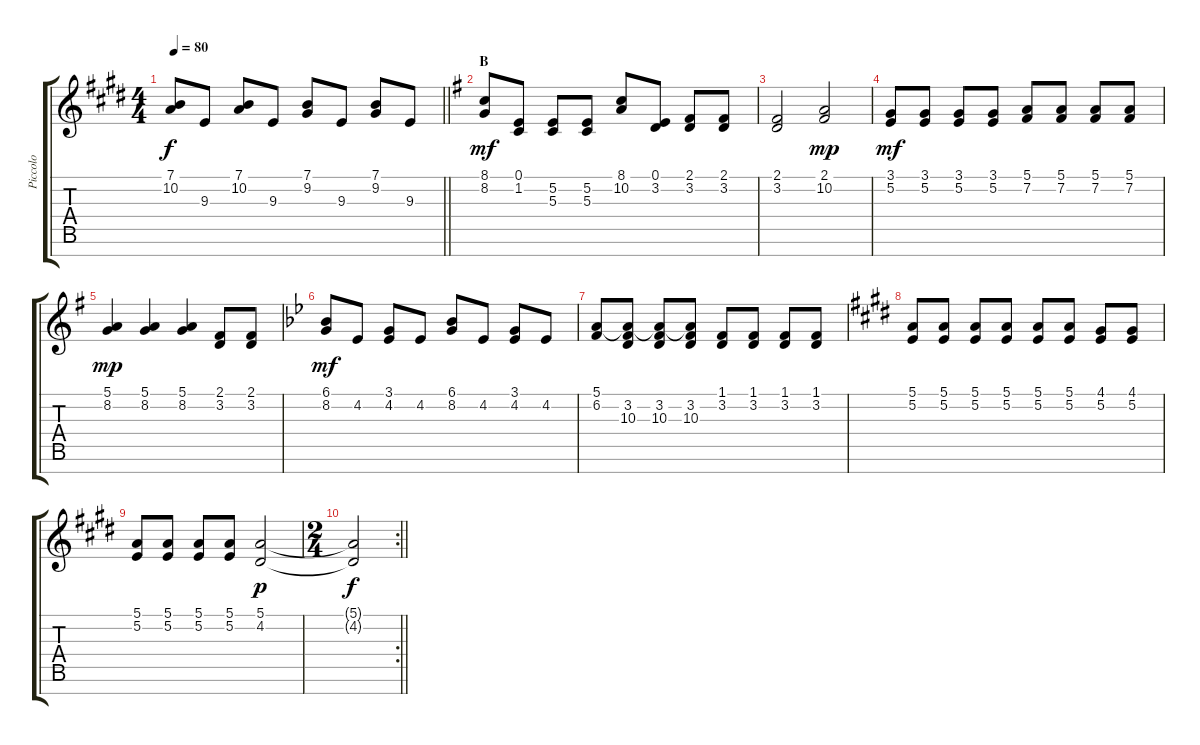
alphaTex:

\track ("Piccolo" "Piccolo") {instrument piccolo}
\staff {score tabs}
\tuning (E4 B3 G3 D3 A2 E2 B1) {hide}
\ts (4 4)
\tempo 80
\clef g2
\barLineRight lightlight
\ks e
(7.1 10.2).8{dy f} 9.3.8 (7.1 10.2).8 9.3.8 (7.1 9.2).8 9.3.8 (7.1 9.2).8 9.3.8 |
\section ("" "B")
\ks g
(8.1 8.2).8{dy mf} (0.1 1.2).8 (5.2 5.3).8 (5.2 5.3).8 (8.1 10.2).8 (0.1 3.2).8 (2.1 3.2).8 (2.1 3.2).8 |
(2.1 3.2).2 (2.1 10.2).2{dy mp} |
(3.1 5.2).8{dy mf} (3.1 5.2).8 (3.1 5.2).8 (3.1 5.2).8 (5.1 7.2).8 (5.1 7.2).8 (5.1 7.2).8 (5.1 7.2).8 |
(5.1 8.2).4{dy mp} (5.1 8.2).4 (5.1 8.2).4 (2.1 3.2).8 (2.1 3.2).8 |
\ks bb
(6.1 8.2).8{dy mf} 4.2.8 (3.1 4.2).8 4.2.8 (6.1 8.2).8 4.2.8 (3.1 4.2).8 4.2.8 |
(5.1 6.2).8 (5.1{t} 3.2 10.3).8 (5.1{t} 3.2 10.3).8 (5.1{t} 3.2 10.3).8 (1.1 3.2).8 (1.1 3.2).8 (1.1 3.2).8 (1.1 3.2).8 |
\ks e
(5.1 5.2).8 (5.1 5.2).8 (5.1 5.2).8 (5.1 5.2).8 (5.1 5.2).8 (5.1 5.2).8 (4.1 5.2).8 (4.1 5.2).8 |
(5.1 5.2).8 (5.1 5.2).8 (5.1 5.2).8 (5.1 5.2).8 (5.1 4.2).2{dy p} |
\rc 2
\ts (2 4)
\barLineRight lightlight
(5.1{t} 4.2{t}).2{dy f}
